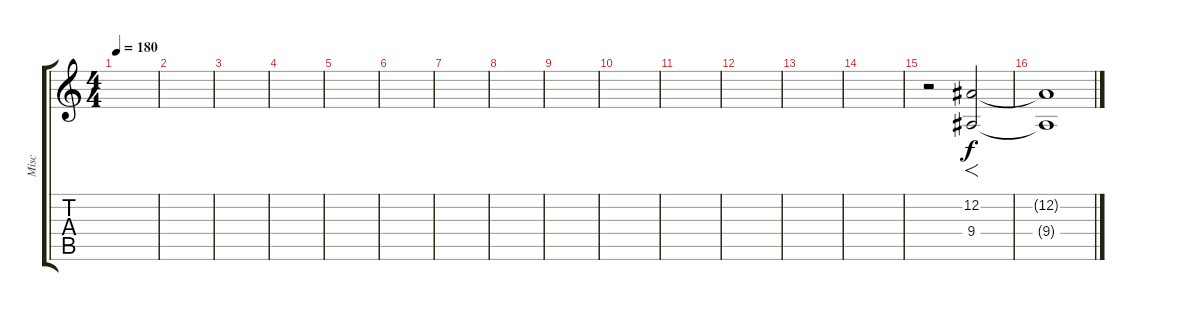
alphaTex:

\track ("Misc" "Misc") {instrument pad2warm}
\staff {score tabs}
\tuning (Eb4 Bb3 Gb3 Db3 Ab2 Db2) {hide}
\ts (4 4)
\tempo 180
\clef g2
\ks c
|
|
|
|
|
|
|
|
|
|
|
|
|
|
r.2 (12.2 9.4).2{f} |
(12.2{t} 9.4{t}).1
